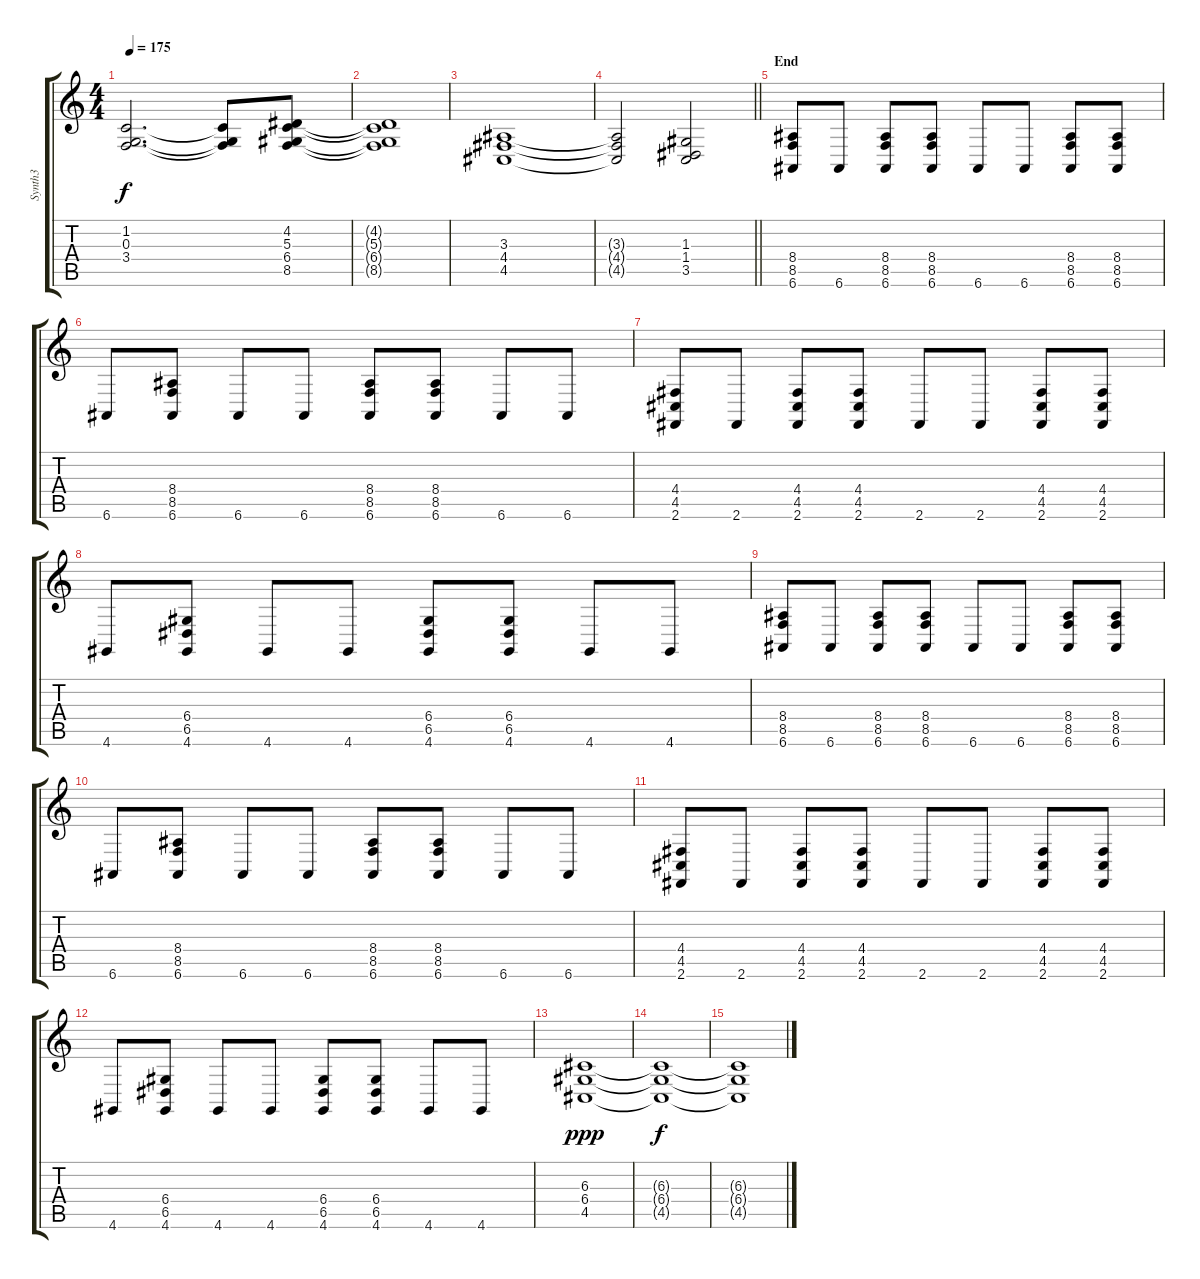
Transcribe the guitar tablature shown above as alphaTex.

\track ("Synth3" "Synth3") {instrument stringensemble1}
\staff {score tabs}
\tuning (E4 B3 G3 D3 A2 E2) {hide}
\ts (4 4)
\tempo 175
\clef g2
\ks c
(1.2 0.3 3.4).2{d dy f} (1.2{t} 0.3{t} 3.4{t}).8 (4.2 5.3 6.4 8.5).8 |
(4.2{t} 5.3{t} 6.4{t} 8.5{t}).1 |
(3.3 4.4 4.5).1 |
\barLineRight lightlight
(3.3{t} 4.4{t} 4.5{t}).2 (1.3 1.4 3.5).2 |
\section ("" "End")
(8.4 8.5 6.6).8 6.6.8 (8.4 8.5 6.6).8 (8.4 8.5 6.6).8 6.6.8 6.6.8 (8.4 8.5 6.6).8 (8.4 8.5 6.6).8 |
6.6.8 (8.4 8.5 6.6).8 6.6.8 6.6.8 (8.4 8.5 6.6).8 (8.4 8.5 6.6).8 6.6.8 6.6.8 |
(4.4 4.5 2.6).8 2.6.8 (4.4 4.5 2.6).8 (4.4 4.5 2.6).8 2.6.8 2.6.8 (4.4 4.5 2.6).8 (4.4 4.5 2.6).8 |
4.6.8 (6.4 6.5 4.6).8 4.6.8 4.6.8 (6.4 6.5 4.6).8 (6.4 6.5 4.6).8 4.6.8 4.6.8 |
(8.4 8.5 6.6).8 6.6.8 (8.4 8.5 6.6).8 (8.4 8.5 6.6).8 6.6.8 6.6.8 (8.4 8.5 6.6).8 (8.4 8.5 6.6).8 |
6.6.8 (8.4 8.5 6.6).8 6.6.8 6.6.8 (8.4 8.5 6.6).8 (8.4 8.5 6.6).8 6.6.8 6.6.8 |
(4.4 4.5 2.6).8 2.6.8 (4.4 4.5 2.6).8 (4.4 4.5 2.6).8 2.6.8 2.6.8 (4.4 4.5 2.6).8 (4.4 4.5 2.6).8 |
4.6.8 (6.4 6.5 4.6).8 4.6.8 4.6.8 (6.4 6.5 4.6).8 (6.4 6.5 4.6).8 4.6.8 4.6.8 |
(6.3 6.4 4.5).1{dy ppp} |
(6.3{t} 6.4{t} 4.5{t}).1{dy f} |
(6.3{t} 6.4{t} 4.5{t}).1
